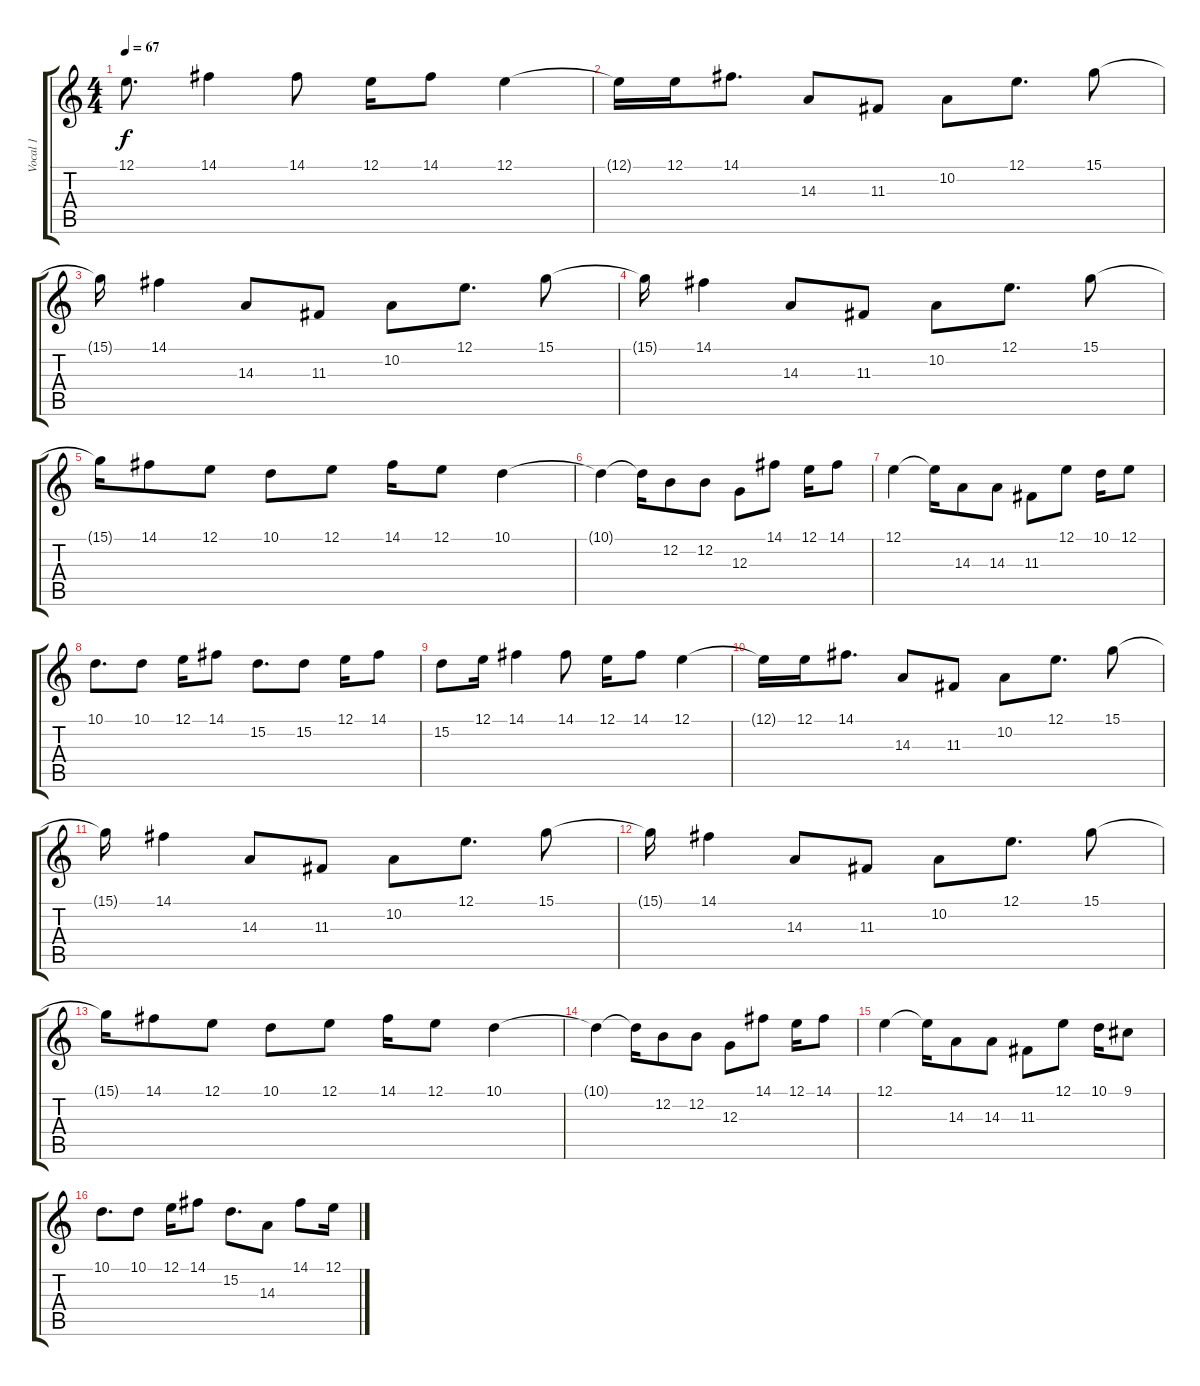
\track ("Vocal 1" "Vocal 1") {instrument flute}
\staff {score tabs}
\tuning (E4 B3 G3 D3 A2 E2) {hide}
\ts (4 4)
\tempo 67
\clef g2
\ks c
12.1.8{d dy f} 14.1.4 14.1.8 12.1.16 14.1.8 12.1.4 |
12.1{t}.16 12.1.16 14.1.8{d} 14.3.8 11.3.8 10.2.8 12.1.8{d} 15.1.8 |
15.1{t}.16 14.1.4 14.3.8 11.3.8 10.2.8 12.1.8{d} 15.1.8 |
15.1{t}.16 14.1.4 14.3.8 11.3.8 10.2.8 12.1.8{d} 15.1.8 |
15.1{t}.16 14.1.8 12.1.8 10.1.8 12.1.8 14.1.16 12.1.8 10.1.4 |
10.1{t}.4 10.1{t}.16 12.2.8 12.2.8 12.3.8 14.1.8 12.1.16 14.1.8 |
12.1.4 12.1{t}.16 14.3.8 14.3.8 11.3.8 12.1.8 10.1.16 12.1.8 |
10.1.8{d} 10.1.8 12.1.16 14.1.8 15.2.8{d} 15.2.8 12.1.16 14.1.8 |
15.2.8 12.1.16 14.1.4 14.1.8 12.1.16 14.1.8 12.1.4 |
12.1{t}.16 12.1.16 14.1.8{d} 14.3.8 11.3.8 10.2.8 12.1.8{d} 15.1.8 |
15.1{t}.16 14.1.4 14.3.8 11.3.8 10.2.8 12.1.8{d} 15.1.8 |
15.1{t}.16 14.1.4 14.3.8 11.3.8 10.2.8 12.1.8{d} 15.1.8 |
15.1{t}.16 14.1.8 12.1.8 10.1.8 12.1.8 14.1.16 12.1.8 10.1.4 |
10.1{t}.4 10.1{t}.16 12.2.8 12.2.8 12.3.8 14.1.8 12.1.16 14.1.8 |
12.1.4 12.1{t}.16 14.3.8 14.3.8 11.3.8 12.1.8 10.1.16 9.1.8 |
10.1.8{d} 10.1.8 12.1.16 14.1.8 15.2.8{d} 14.3.8 14.1.8 12.1.16
